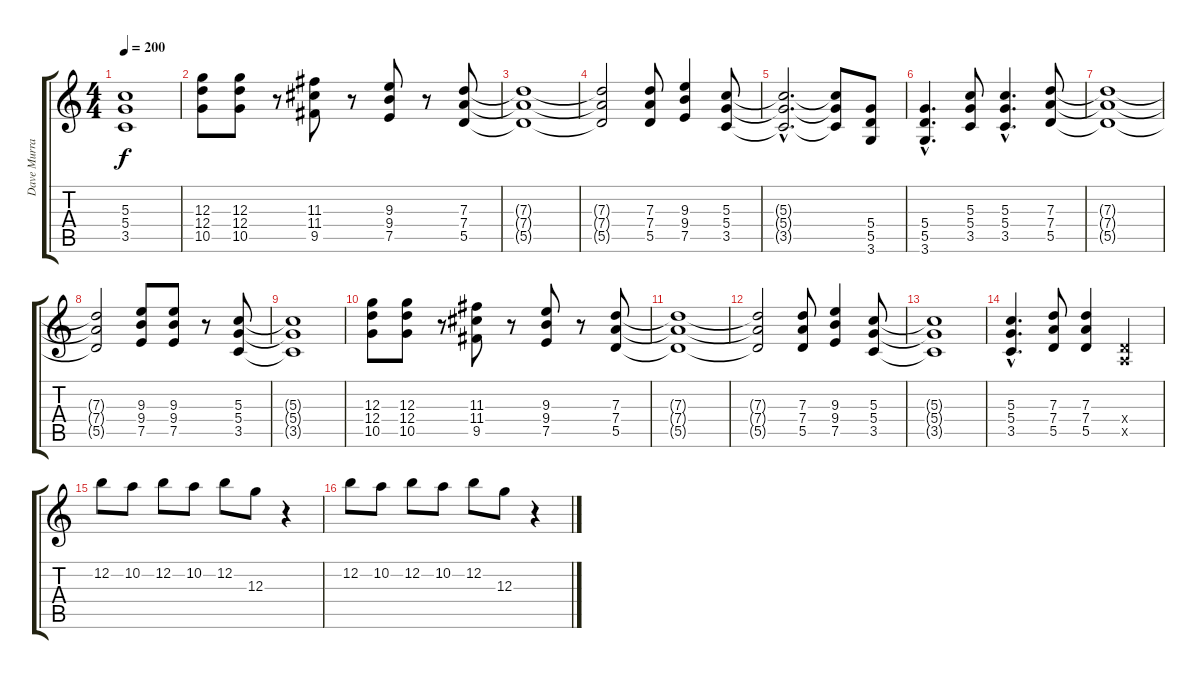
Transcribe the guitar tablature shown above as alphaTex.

\track ("Dave Murray" "Dave Murra") {instrument distortionguitar}
\staff {score tabs}
\tuning (E4 B3 G3 D3 A2 E2) {hide}
\ts (4 4)
\tempo 200
\clef g2
\ks c
(5.3{t} 5.4{t} 3.5{t}).1{dy f} |
(12.3 12.4 10.5).8 (12.3 12.4 10.5).8 r.8 (11.3 11.4 9.5).8 r.8 (9.3 9.4 7.5).8 r.8 (7.3 7.4 5.5).8 |
(7.3{t} 7.4{t} 5.5{t}).1 |
(7.3{t} 7.4{t} 5.5{t}).2 (7.3 7.4 5.5).8 (9.3 9.4 7.5).4 (5.3 5.4 3.5).8 |
(5.3{hac t} 5.4{hac t} 3.5{hac t}).2{d} (5.3{t} 5.4{t} 3.5{t}).8 (5.4 5.5 3.6).8 |
(5.4{hac} 5.5{hac} 3.6{hac}).4{d} (5.3 5.4 3.5).8 (5.3{hac} 5.4{hac} 3.5{hac}).4{d} (7.3 7.4 5.5).8 |
(7.3{t} 7.4{t} 5.5{t}).1 |
(7.3{t} 7.4{t} 5.5{t}).2 (9.3 9.4 7.5).8 (9.3 9.4 7.5).8 r.8 (5.3 5.4 3.5).8 |
(5.3{t} 5.4{t} 3.5{t}).1 |
(12.3 12.4 10.5).8 (12.3 12.4 10.5).8 r.8 (11.3 11.4 9.5).8 r.8 (9.3 9.4 7.5).8 r.8 (7.3 7.4 5.5).8 |
(7.3{t} 7.4{t} 5.5{t}).1 |
(7.3{t} 7.4{t} 5.5{t}).2 (7.3 7.4 5.5).8 (9.3 9.4 7.5).4 (5.3 5.4 3.5).8 |
(5.3{t} 5.4{t} 3.5{t}).1 |
(5.3{hac} 5.4{hac} 3.5{hac}).4{d} (7.3 7.4 5.5).8 (7.3 7.4 5.5).4 (0.4{x} 0.5{x}).4 |
12.2.8 10.2.8 12.2.8 10.2.8 12.2.8 12.3.8 r.4 |
12.2.8 10.2.8 12.2.8 10.2.8 12.2.8 12.3.8 r.4
